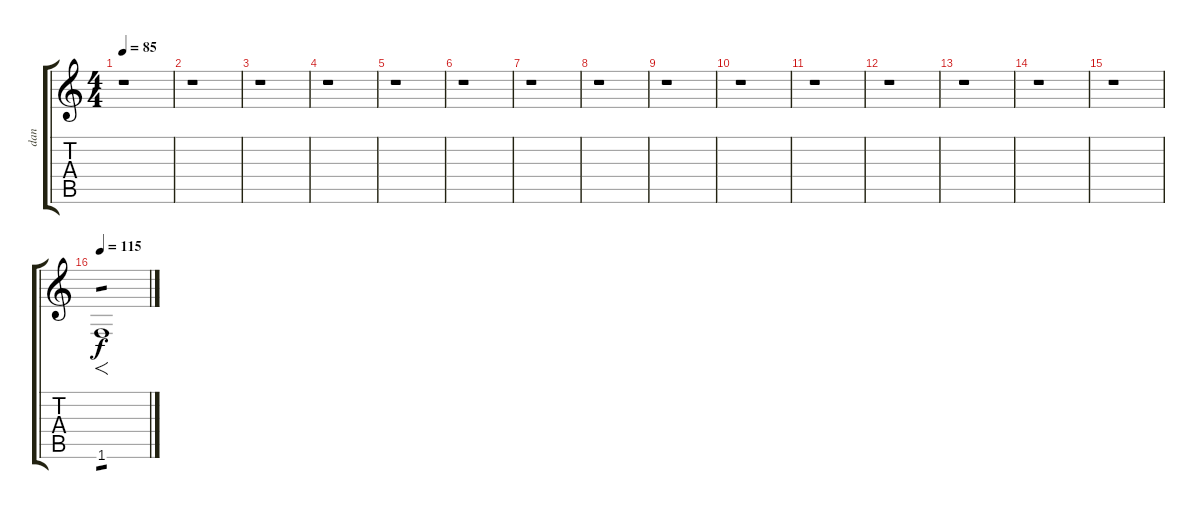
\track ("dan" "dan") {instrument distortionguitar}
\staff {score tabs}
\tuning (E4 B3 G3 D3 A2 E2) {hide}
\ts (4 4)
\tempo 85
\clef g2
\ks c
r.1{dy f} |
r.1 |
r.1 |
r.1 |
r.1 |
r.1 |
r.1 |
r.1 |
r.1 |
r.1 |
r.1 |
r.1 |
r.1 |
r.1 |
r.1 |
\tempo 115
1.6.1{f tp 1}
